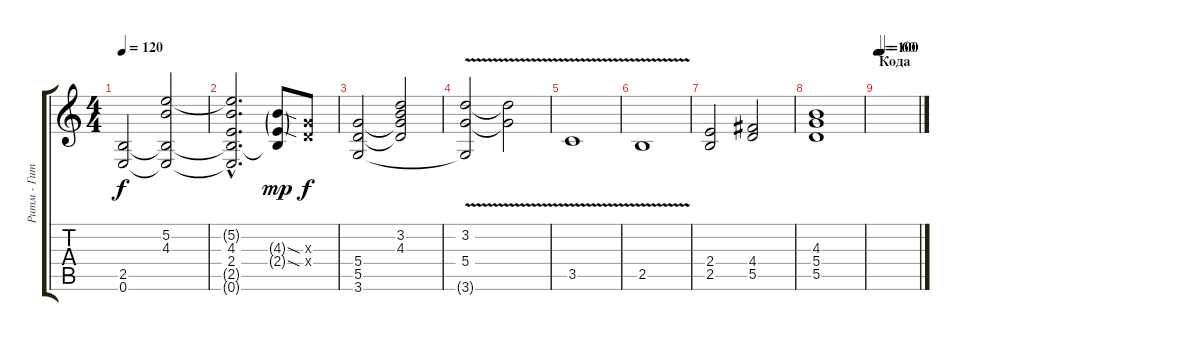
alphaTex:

\track ("Ритм - Гитара" "Ритм - Гит") {instrument overdrivenguitar}
\staff {score tabs}
\tuning (E4 B3 G3 D3 A2 E2) {hide}
\ts (4 4)
\tempo 120
\clef g2
\ks c
(2.5 0.6).2{dy f} (5.2 4.3 2.5{t} 0.6{t}).2 |
(5.2{hac t} 4.3{hac} 2.4{hac} 2.5{hac t} 0.6{hac t}).2{d} (4.3{sod g} 2.4{sod g} 2.5{t}).8{dy mp} (0.3{x} 0.4{x}).8{dy f} |
(5.4 5.5 3.6).2 (3.2 4.3 5.4{t} 5.5{t}).2 |
(3.2{v} 5.4{v} 3.6{t}).2 (3.2{t} 5.4{t}).2 |
3.5{v}.1 |
2.5{v}.1 |
(2.4 2.5).2 (4.4 5.5).2 |
(4.3 5.4 5.5).1 |
\section ("" "Кода")
\tempo 100
\tempo (60 0.09375)
